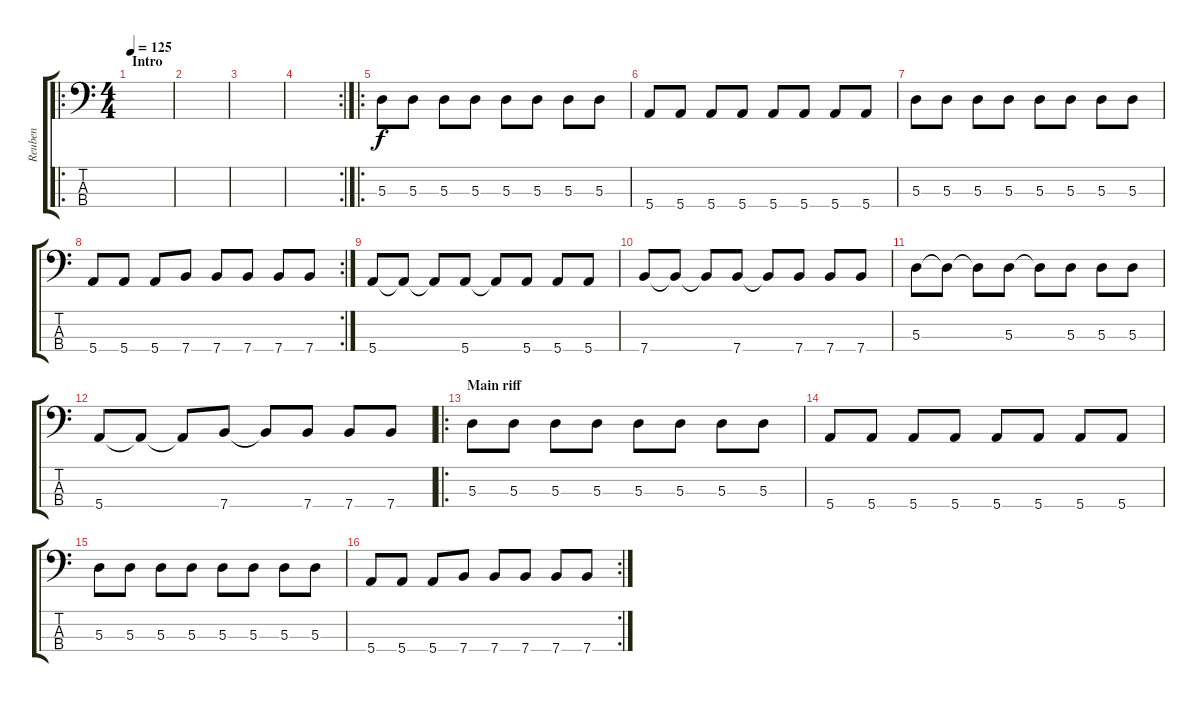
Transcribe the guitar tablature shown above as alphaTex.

\track ("Reuben" "Reuben") {instrument electricbasspick}
\staff {score tabs}
\tuning (G2 D2 A1 E1) {hide}
\ro
\ts (4 4)
\section ("" "Intro ")
\tempo 125
\clef f4
\ks c
|
|
|
\rc 2
|
\ro
5.3.8 5.3.8 5.3.8 5.3.8 5.3.8 5.3.8 5.3.8 5.3.8 |
5.4.8 5.4.8 5.4.8 5.4.8 5.4.8 5.4.8 5.4.8 5.4.8 |
5.3.8 5.3.8 5.3.8 5.3.8 5.3.8 5.3.8 5.3.8 5.3.8 |
\rc 2
5.4.8 5.4.8 5.4.8 7.4.8 7.4.8 7.4.8 7.4.8 7.4.8 |
5.4.8 5.4{t}.8 5.4{t}.8 5.4.8 5.4{t}.8 5.4.8 5.4.8 5.4.8 |
7.4.8 7.4{t}.8 7.4{t}.8 7.4.8 7.4{t}.8 7.4.8 7.4.8 7.4.8 |
5.3.8 5.3{t}.8 5.3{t}.8 5.3.8 5.3{t}.8 5.3.8 5.3.8 5.3.8 |
5.4.8 5.4{t}.8 5.4{t}.8 7.4.8 7.4{t}.8 7.4.8 7.4.8 7.4.8 |
\ro
\section ("" "Main riff")
5.3.8 5.3.8 5.3.8 5.3.8 5.3.8 5.3.8 5.3.8 5.3.8 |
5.4.8 5.4.8 5.4.8 5.4.8 5.4.8 5.4.8 5.4.8 5.4.8 |
5.3.8 5.3.8 5.3.8 5.3.8 5.3.8 5.3.8 5.3.8 5.3.8 |
\rc 2
5.4.8 5.4.8 5.4.8 7.4.8 7.4.8 7.4.8 7.4.8 7.4.8
